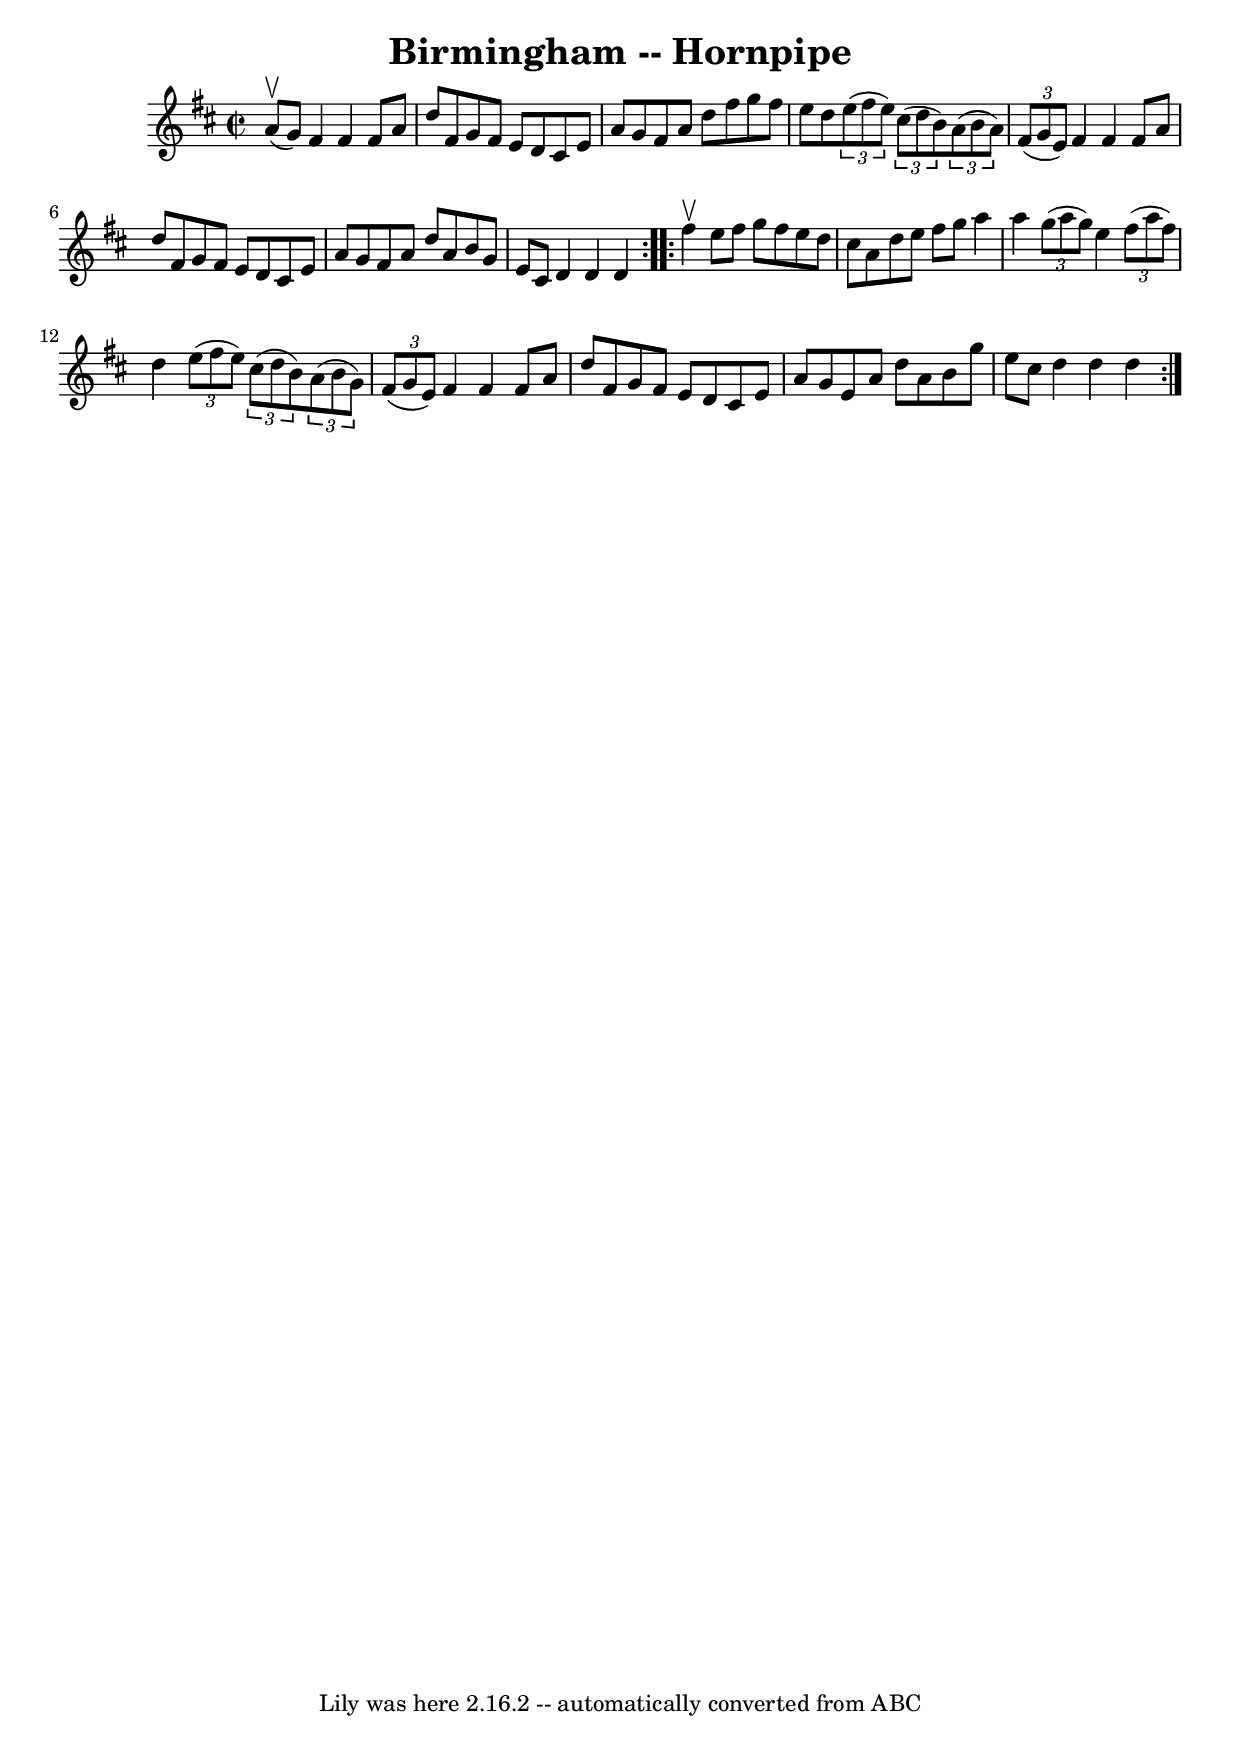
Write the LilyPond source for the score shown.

\version "2.7.40"
\include "Mammoth.ily"
\header {
	%% book = "Cole's 1000 Fiddle Tunes"
	crossRefNumber = "1"
	footnotes = ""
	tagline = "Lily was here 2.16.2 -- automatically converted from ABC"
	title = "Birmingham -- Hornpipe"
}
voicedefault =  {


\repeat volta 2 {
\override Staff.TimeSignature #'style = #'C
 \time 2/2 
\key d \major a'8 (^\upbow g'8) |
 fis'4 fis'4   
 fis'8 a'8 d''8 fis'8  |
 g'8 fis'8 e'8 d'8 cis'8  
 e'8 a'8 g'8  |
 fis'8 a'8 d''8 fis''8 g''8    
fis''8 e''8 d''8  |
   \times 2/3 { e''8 (fis''8 e''8) } 
  \times 2/3 { cis''8 (d''8 b'8) }   \times 2/3 { a'8 (b'8    
a'8) }   \times 2/3 { fis'8 (g'8 e'8) } |
 fis'4    
fis'4 fis'8 a'8 d''8 fis'8  |
 g'8 fis'8 e'8 d'8   
 cis'8 e'8 a'8 g'8  |
 fis'8 a'8 d''8 a'8 b'8    
g'8 e'8 cis'8  |
 d'4 d'4 d'4  }     \repeat volta 2 {   
fis''4^\upbow |
 e''8 fis''8 g''8 fis''8 e''8 d''8    
cis''8 a'8  |
 d''8 e''8 fis''8 g''8 a''4 a''4  
|
     \times 2/3 { g''8 (a''8 g''8) } e''4    \times 2/3 {  
 fis''8 (a''8 fis''8) } d''4  |
   \times 2/3 { e''8 (
fis''8 e''8) }   \times 2/3 { cis''8 (d''8 b'8) }   
\times 2/3 { a'8 (b'8 g'8) }   \times 2/3 { fis'8 (g'8 e'8  
-) } |
 fis'4 fis'4 fis'8 a'8 d''8 fis'8  |
   
g'8 fis'8 e'8 d'8 cis'8 e'8 a'8 g'8  |
 e'8 a'8 
 d''8 a'8 b'8 g''8 e''8 cis''8  |
 d''4 d''4    
d''4  }   
}

\score{
    <<

	\context Staff="default"
	{
	    \voicedefault 
	}

    >>
	\layout {
	}
	\midi {}
}
